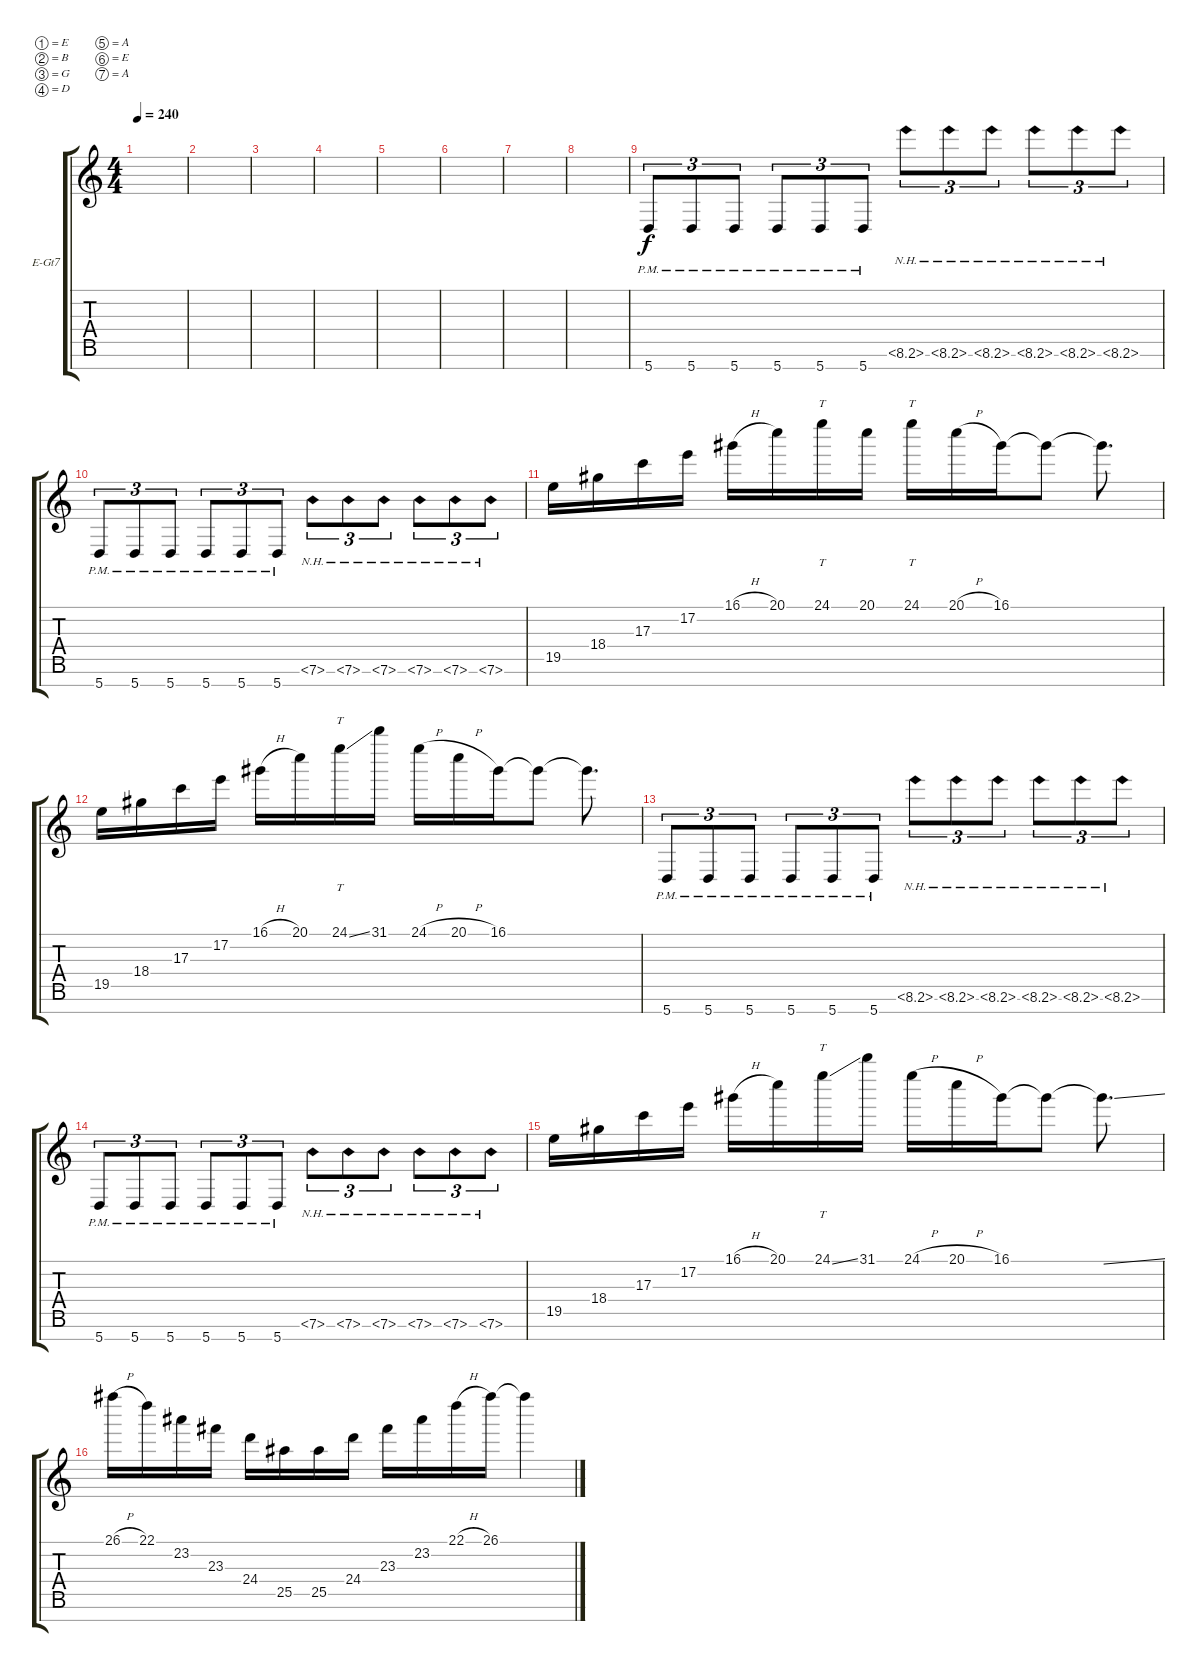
\defaultSystemsLayout 4
\bracketExtendMode groupsimilarinstruments
\firstSystemTrackNameOrientation horizontal
\otherSystemsTrackNameOrientation horizontal
\track ("Electric Guitar" "E-Gt7") {instrument distortionguitar}
\staff {score tabs}
\tuning (E4 B3 G3 D3 A2 E2 A1)
\ts (4 4)
\tempo 240
\clef g2
\ks c
|
|
|
|
|
|
|
|
5.7{pm}.8{tu (3 2)} 5.7{pm}.8{tu (3 2)} 5.7{pm}.8{tu (3 2)} 5.7{pm}.8{tu (3 2)} 5.7{pm}.8{tu (3 2)} 5.7{pm}.8{tu (3 2)} 8.6{nh}.8{tu (3 2)} 8.6{nh}.8{tu (3 2)} 8.6{nh}.8{tu (3 2)} 8.6{nh}.8{tu (3 2)} 8.6{nh}.8{tu (3 2)} 8.6{nh}.8{tu (3 2)} |
5.7{pm}.8{tu (3 2)} 5.7{pm}.8{tu (3 2)} 5.7{pm}.8{tu (3 2)} 5.7{pm}.8{tu (3 2)} 5.7{pm}.8{tu (3 2)} 5.7{pm}.8{tu (3 2)} 7.6{nh}.8{tu (3 2)} 7.6{nh}.8{tu (3 2)} 7.6{nh}.8{tu (3 2)} 7.6{nh}.8{tu (3 2)} 7.6{nh}.8{tu (3 2)} 7.6{nh}.8{tu (3 2)} |
19.5.16 18.4.16 17.3.16 17.2.16 16.1{h}.16 20.1.16 24.1.16{tt} 20.1.16 24.1.16{tt} 20.1{h}.16 16.1.16 16.1{t}.8 16.1{t}.8{d} |
19.5.16 18.4.16 17.3.16 17.2.16 16.1{h}.16 20.1.16 24.1{ss}.16{tt} 31.1.16 24.1{h}.16 20.1{h}.16 16.1.16 16.1{t}.8 16.1{t}.8{d} |
5.7{pm}.8{tu (3 2)} 5.7{pm}.8{tu (3 2)} 5.7{pm}.8{tu (3 2)} 5.7{pm}.8{tu (3 2)} 5.7{pm}.8{tu (3 2)} 5.7{pm}.8{tu (3 2)} 8.6{nh}.8{tu (3 2)} 8.6{nh}.8{tu (3 2)} 8.6{nh}.8{tu (3 2)} 8.6{nh}.8{tu (3 2)} 8.6{nh}.8{tu (3 2)} 8.6{nh}.8{tu (3 2)} |
5.7{pm}.8{tu (3 2)} 5.7{pm}.8{tu (3 2)} 5.7{pm}.8{tu (3 2)} 5.7{pm}.8{tu (3 2)} 5.7{pm}.8{tu (3 2)} 5.7{pm}.8{tu (3 2)} 7.6{nh}.8{tu (3 2)} 7.6{nh}.8{tu (3 2)} 7.6{nh}.8{tu (3 2)} 7.6{nh}.8{tu (3 2)} 7.6{nh}.8{tu (3 2)} 7.6{nh}.8{tu (3 2)} |
19.5.16 18.4.16 17.3.16 17.2.16 16.1{h}.16 20.1.16 24.1{ss}.16{tt} 31.1.16 24.1{h}.16 20.1{h}.16 16.1.16 16.1{t}.8 16.1{ss t}.8{d} |
26.1{h}.16 22.1.16 23.2.16 23.3.16 24.4.16 25.5.16 25.5.16 24.4.16 23.3.16 23.2.16 22.1{h}.16 26.1.16 26.1{t}.4
